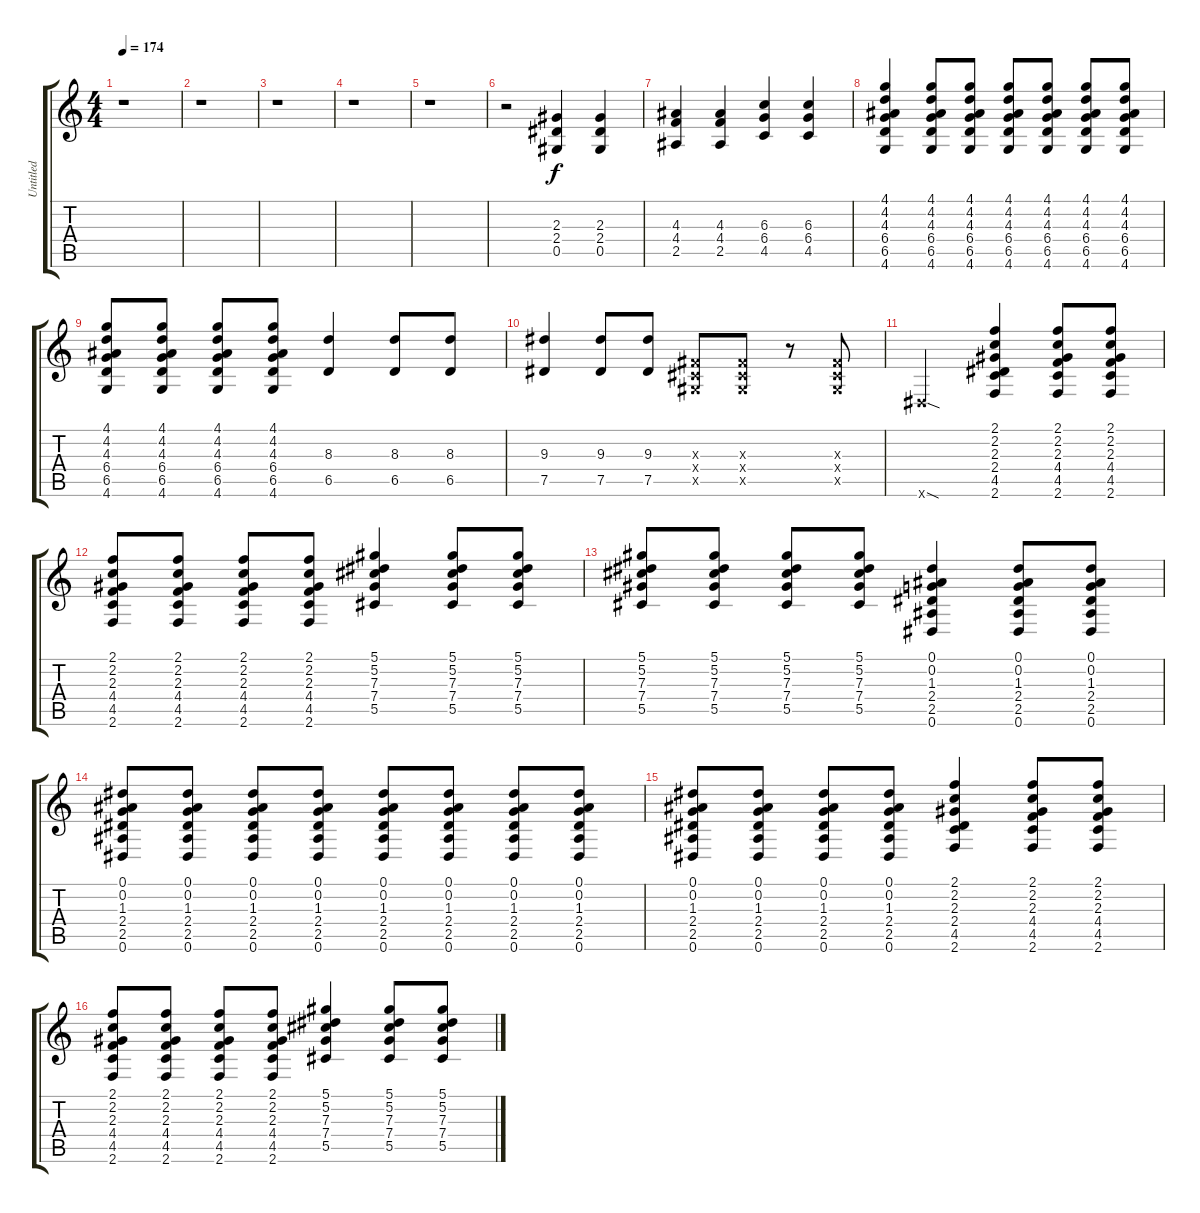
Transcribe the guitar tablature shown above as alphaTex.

\track ("Untitled" "Untitled") {instrument overdrivenguitar}
\staff {score tabs}
\tuning (Eb4 Bb3 Gb3 Db3 Ab2 Eb2) {hide}
\ts (4 4)
\tempo 174
\clef g2
\ks c
r.1{dy f} |
r.1 |
r.1 |
r.1 |
r.1 |
r.2 (2.3 2.4 0.5).4 (2.3 2.4 0.5).4 |
(4.3 4.4 2.5).4 (4.3 4.4 2.5).4 (6.3 6.4 4.5).4 (6.3 6.4 4.5).4 |
(4.1 4.2 4.3 6.4 6.5 4.6).4 (4.1 4.2 4.3 6.4 6.5 4.6).8 (4.1 4.2 4.3 6.4 6.5 4.6).8 (4.1 4.2 4.3 6.4 6.5 4.6).8 (4.1 4.2 4.3 6.4 6.5 4.6).8 (4.1 4.2 4.3 6.4 6.5 4.6).8 (4.1 4.2 4.3 6.4 6.5 4.6).8 |
(4.1 4.2 4.3 6.4 6.5 4.6).8 (4.1 4.2 4.3 6.4 6.5 4.6).8 (4.1 4.2 4.3 6.4 6.5 4.6).8 (4.1 4.2 4.3 6.4 6.5 4.6).8 (8.3 6.5).4 (8.3 6.5).8 (8.3 6.5).8 |
(9.3 7.5).4 (9.3 7.5).8 (9.3 7.5).8 (0.3{x} 0.4{x} 0.5{x}).8 (0.3{x} 0.4{x} 0.5{x}).8 r.8 (0.3{x} 0.4{x} 0.5{x}).8 |
0.6{sod x}.2 (2.1 2.2 2.3 2.4 4.5 2.6).4 (2.1 2.2 2.3 4.4 4.5 2.6).8 (2.1 2.2 2.3 4.4 4.5 2.6).8 |
(2.1 2.2 2.3 4.4 4.5 2.6).8 (2.1 2.2 2.3 4.4 4.5 2.6).8 (2.1 2.2 2.3 4.4 4.5 2.6).8 (2.1 2.2 2.3 4.4 4.5 2.6).8 (5.1 5.2 7.3 7.4 5.5).4 (5.1 5.2 7.3 7.4 5.5).8 (5.1 5.2 7.3 7.4 5.5).8 |
(5.1 5.2 7.3 7.4 5.5).8 (5.1 5.2 7.3 7.4 5.5).8 (5.1 5.2 7.3 7.4 5.5).8 (5.1 5.2 7.3 7.4 5.5).8 (0.1 0.2 1.3 2.4 2.5 0.6).4 (0.1 0.2 1.3 2.4 2.5 0.6).8 (0.1 0.2 1.3 2.4 2.5 0.6).8 |
(0.1 0.2 1.3 2.4 2.5 0.6).8 (0.1 0.2 1.3 2.4 2.5 0.6).8 (0.1 0.2 1.3 2.4 2.5 0.6).8 (0.1 0.2 1.3 2.4 2.5 0.6).8 (0.1 0.2 1.3 2.4 2.5 0.6).8 (0.1 0.2 1.3 2.4 2.5 0.6).8 (0.1 0.2 1.3 2.4 2.5 0.6).8 (0.1 0.2 1.3 2.4 2.5 0.6).8 |
(0.1 0.2 1.3 2.4 2.5 0.6).8 (0.1 0.2 1.3 2.4 2.5 0.6).8 (0.1 0.2 1.3 2.4 2.5 0.6).8 (0.1 0.2 1.3 2.4 2.5 0.6).8 (2.1 2.2 2.3 2.4 4.5 2.6).4 (2.1 2.2 2.3 4.4 4.5 2.6).8 (2.1 2.2 2.3 4.4 4.5 2.6).8 |
(2.1 2.2 2.3 4.4 4.5 2.6).8 (2.1 2.2 2.3 4.4 4.5 2.6).8 (2.1 2.2 2.3 4.4 4.5 2.6).8 (2.1 2.2 2.3 4.4 4.5 2.6).8 (5.1 5.2 7.3 7.4 5.5).4 (5.1 5.2 7.3 7.4 5.5).8 (5.1 5.2 7.3 7.4 5.5).8
